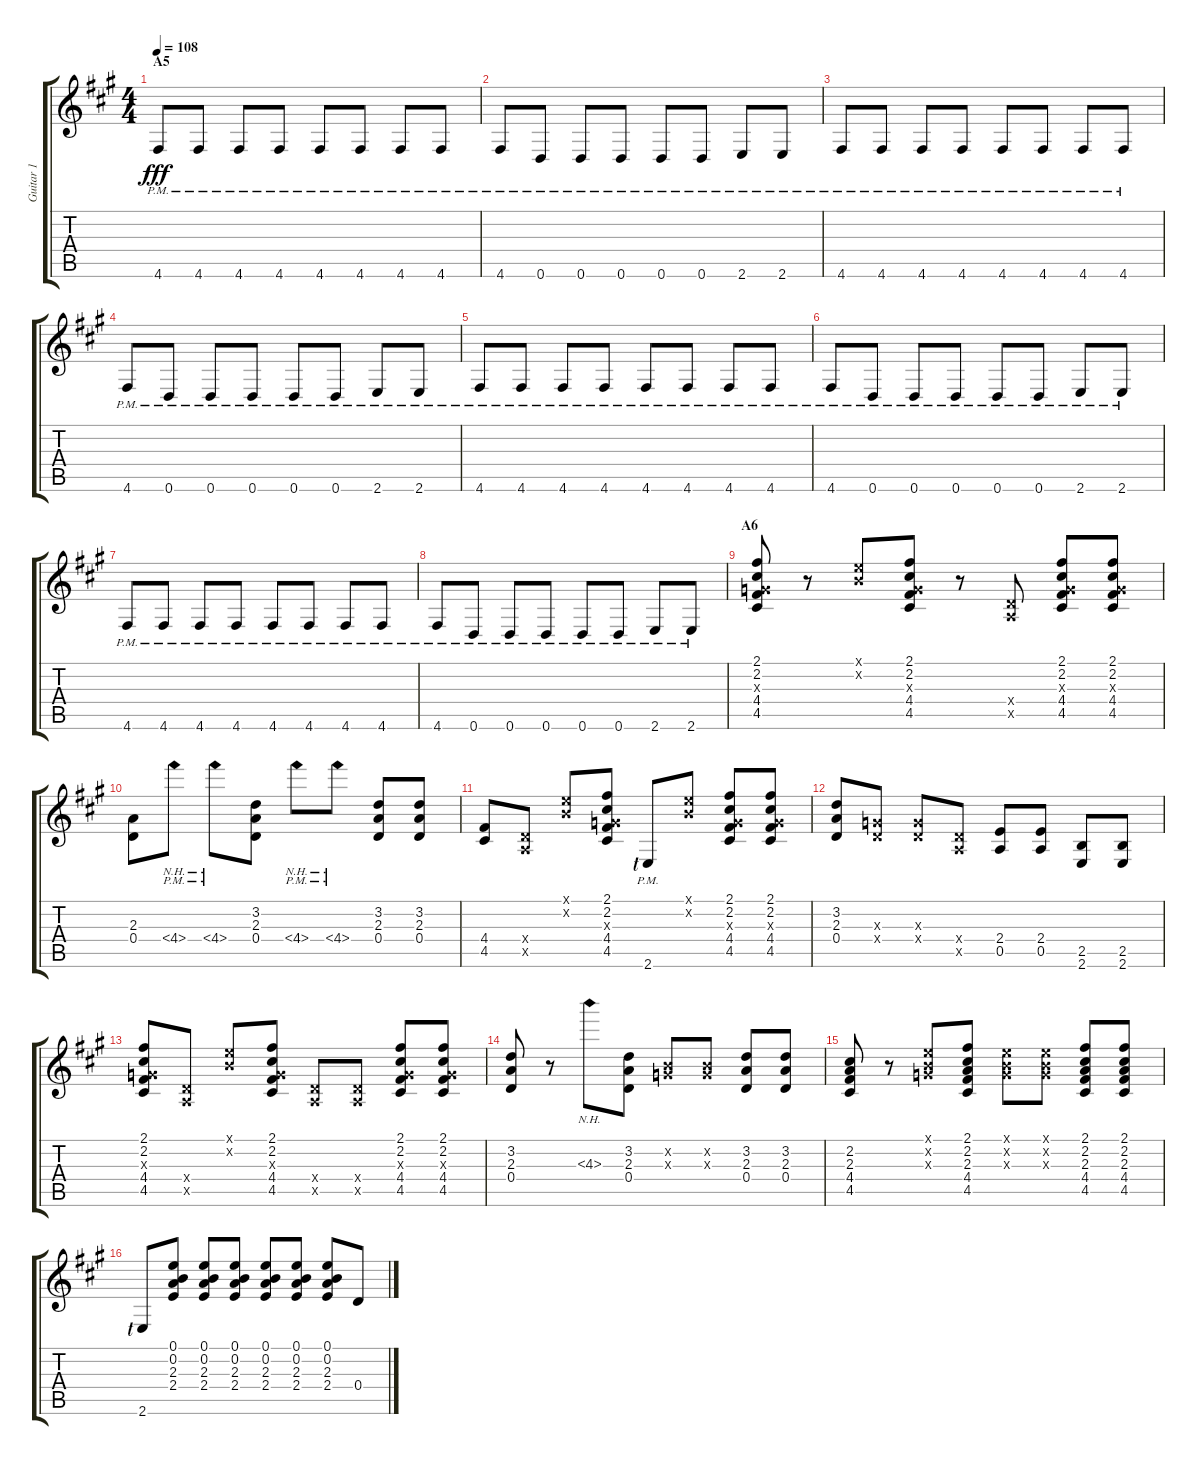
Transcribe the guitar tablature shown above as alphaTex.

\track ("Guitar 1" "Guitar 1") {instrument distortionguitar}
\staff {score tabs}
\tuning (E4 B3 G3 D3 A2 D2) {hide}
\ts (4 4)
\section ("" "A5")
\tempo 108
\clef g2
\ks a
4.6{pm}.8{dy fff} 4.6{pm}.8 4.6{pm}.8 4.6{pm}.8 4.6{pm}.8 4.6{pm}.8 4.6{pm}.8 4.6{pm}.8 |
4.6{pm}.8 0.6{pm}.8 0.6{pm}.8 0.6{pm}.8 0.6{pm}.8 0.6{pm}.8 2.6{pm}.8 2.6{pm}.8 |
4.6{pm}.8 4.6{pm}.8 4.6{pm}.8 4.6{pm}.8 4.6{pm}.8 4.6{pm}.8 4.6{pm}.8 4.6{pm}.8 |
4.6{pm}.8 0.6{pm}.8 0.6{pm}.8 0.6{pm}.8 0.6{pm}.8 0.6{pm}.8 2.6{pm}.8 2.6{pm}.8 |
4.6{pm}.8 4.6{pm}.8 4.6{pm}.8 4.6{pm}.8 4.6{pm}.8 4.6{pm}.8 4.6{pm}.8 4.6{pm}.8 |
4.6{pm}.8 0.6{pm}.8 0.6{pm}.8 0.6{pm}.8 0.6{pm}.8 0.6{pm}.8 2.6{pm}.8 2.6{pm}.8 |
4.6{pm}.8 4.6{pm}.8 4.6{pm}.8 4.6{pm}.8 4.6{pm}.8 4.6{pm}.8 4.6{pm}.8 4.6{pm}.8 |
4.6{pm}.8 0.6{pm}.8 0.6{pm}.8 0.6{pm}.8 0.6{pm}.8 0.6{pm}.8 2.6{pm}.8 2.6{pm}.8 |
\section ("" "A6")
(2.1 2.2 0.3{x} 4.4 4.5).8 r.8 (0.1{x} 0.2{x}).8 (2.1 2.2 0.3{x} 4.4 4.5).8 r.8 (0.4{x} 0.5{x}).8 (2.1 2.2 0.3{x} 4.4 4.5).8 (2.1 2.2 0.3{x} 4.4 4.5).8 |
(2.3 0.4).8 4.4{nh pm}.8 4.4{nh pm}.8 (3.2 2.3 0.4).8 4.4{nh pm}.8 4.4{nh pm}.8 (3.2 2.3 0.4).8 (3.2 2.3 0.4).8 |
(4.4 4.5).8 (0.4{x} 0.5{x}).8 (0.1{x} 0.2{x}).8 (2.1 2.2 0.3{x} 4.4 4.5).8 2.6{pm lf 1}.8 (0.1{x} 0.2{x}).8 (2.1 2.2 0.3{x} 4.4 4.5).8 (2.1 2.2 0.3{x} 4.4 4.5).8 |
(3.2 2.3 0.4).8 (0.3{x} 0.4{x}).8 (0.3{x} 0.4{x}).8 (0.4{x} 0.5{x}).8 (2.4 0.5).8 (2.4 0.5).8 (2.5 2.6).8 (2.5 2.6).8 |
(2.1 2.2 0.3{x} 4.4 4.5).8 (0.4{x} 0.5{x}).8 (0.1{x} 0.2{x}).8 (2.1 2.2 0.3{x} 4.4 4.5).8 (0.4{x} 0.5{x}).8 (0.4{x} 0.5{x}).8 (2.1 2.2 0.3{x} 4.4 4.5).8 (2.1 2.2 0.3{x} 4.4 4.5).8 |
(3.2 2.3 0.4).8 r.8 4.3{nh}.8 (3.2 2.3 0.4).8 (0.2{x} 0.3{x}).8 (0.2{x} 0.3{x}).8 (3.2 2.3 0.4).8 (3.2 2.3 0.4).8 |
(2.2 2.3 4.4 4.5).8 r.8 (0.1{x} 0.2{x} 0.3{x}).8 (2.1 2.2 2.3 4.4 4.5).8 (0.1{x} 0.2{x} 0.3{x}).8 (0.1{x} 0.2{x} 0.3{x}).8 (2.1 2.2 2.3 4.4 4.5).8 (2.1 2.2 2.3 4.4 4.5).8 |
2.6{lf 1}.8 (0.1 0.2 2.3 2.4).8 (0.1 0.2 2.3 2.4).8 (0.1 0.2 2.3 2.4).8 (0.1 0.2 2.3 2.4).8 (0.1 0.2 2.3 2.4).8 (0.1 0.2 2.3 2.4).8 0.4.8
